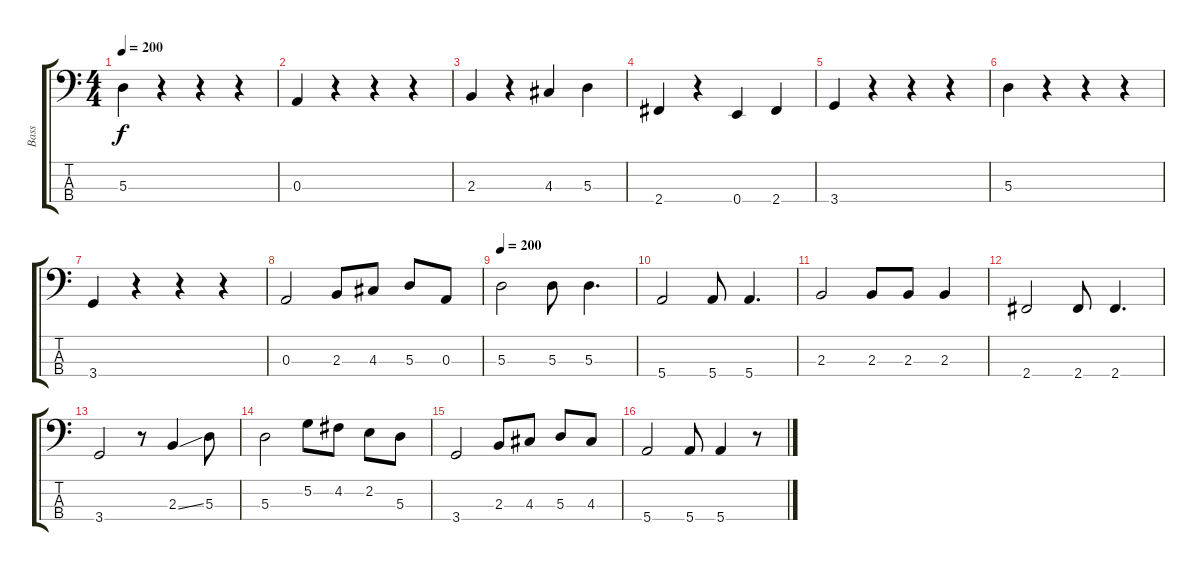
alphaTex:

\track ("Bass" "Bass") {instrument electricbassfinger}
\staff {score tabs}
\tuning (G2 D2 A1 E1) {hide}
\ts (4 4)
\tempo 200
\clef f4
\ks c
5.3.4{dy f} r.4 r.4 r.4 |
0.3.4 r.4 r.4 r.4 |
2.3.4 r.4 4.3.4 5.3.4 |
2.4.4 r.4 0.4.4 2.4.4 |
3.4.4 r.4 r.4 r.4 |
5.3.4 r.4 r.4 r.4 |
3.4.4 r.4 r.4 r.4 |
0.3.2 2.3.8 4.3.8 5.3.8 0.3.8 |
\tempo 200
5.3.2 5.3.8 5.3.4{d} |
5.4.2 5.4.8 5.4.4{d} |
2.3.2 2.3.8 2.3.8 2.3.4 |
2.4.2 2.4.8 2.4.4{d} |
3.4.2 r.8 2.3{ss}.4 5.3.8 |
5.3.2 5.2.8 4.2.8 2.2.8 5.3.8 |
3.4.2 2.3.8 4.3.8 5.3.8 4.3.8 |
5.4.2 5.4.8 5.4.4 r.8
